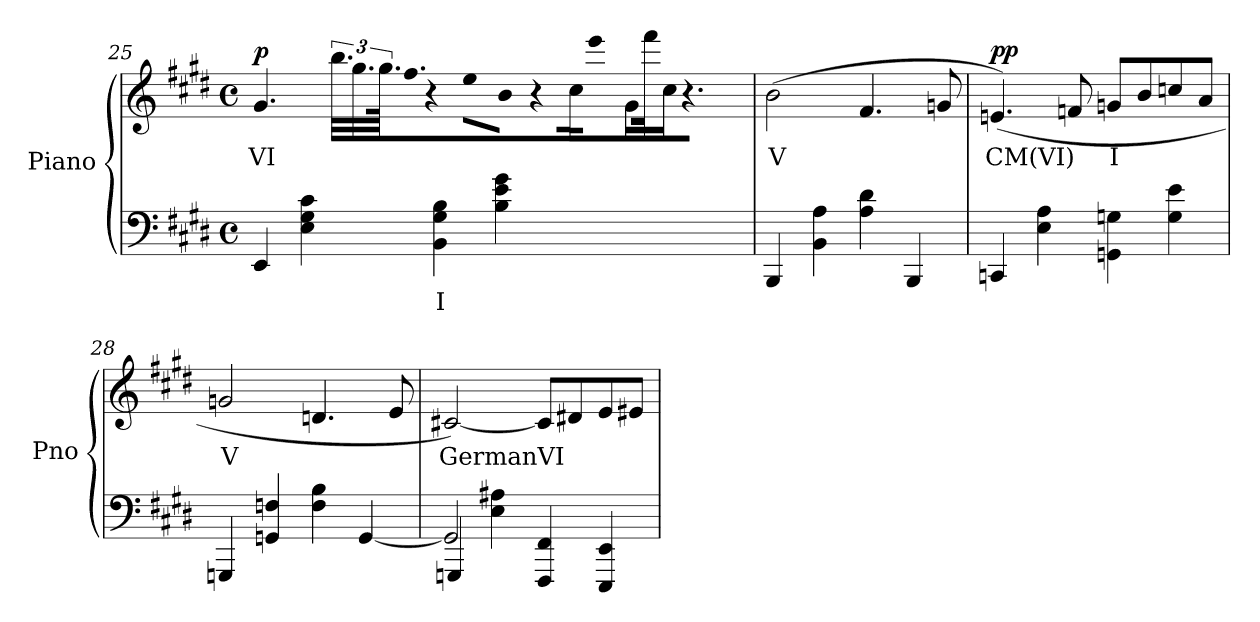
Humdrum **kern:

**kern	**text	**kern	**text	**dynam
*part1	*part1	*part1	*part1	*part1
*staff2	*staff2	*staff1	*staff1	*staff1/2
*I"Piano	*	*	*	*
*I'Pno	*	*	*	*
!!LO:LB:g=z
*clefF4	*	*clefG2	*	*
*k[f#c#g#d#]	*	*k[f#c#g#d#]	*	*
*M4/4	*	*M4/4	*	*
*met(c)	*	*met(c)	*	*
=25	=25	=25	=25	=25
!	!	!	!LO:LY:b	!LO:DY:b
4EE/	.	4.g#/	VI	p
4E\ 4G#\ 4c#\	.	.	.	.
.	.	48.bb\LL	.	.
.	.	48.gg#\	.	.
.	.	96.gg#\	.	.
*	*	*Xtuplet	*	*
!	!	!LO:N:vis=16.	!	!
.	.	30ff#\JJ	.	.
!	!	!LO:N:vis=4.	!	!
.	.	5r	.	.
!	!LO:LY:b	!	!	!
4BB\ 4G#\ 4B\	I	.	.	.
.	.	20ee\LL	.	.
.	.	20b\JJ	.	.
4B\ 4e\ 4g#\	.	.	.	.
!	!	!LO:N:vis=2.	!	!
.	.	8%5r	.	.
192%163ryy	.	.	.	.
.	.	24cc#\LL	.	.
.	.	32eee\	.	.
.	.	24g#\	.	.
.	.	32fff#\	.	.
.	.	24cc#\JJ	.	.
.	.	6.r	.	.
=26	=26	=26	=26	=26
!	!	!	!LO:LY:b	!
4BBB/	.	(<2b\	V	.
4BB\ 4A\	.	.	.	.
4A\ 4d#\	.	4.f#/	.	.
4BBB/	.	.	.	.
.	.	8gn/	.	.
=27	=27	=27	=27	=27
!	!	!	!LO:LY:b	!LO:DY:b
4CCn/	.	(>4.en/)	CM(VI)	pp
4E\ 4A\	.	.	.	.
.	.	8fn/	.	.
!	!	!	!LO:LY:b	!
4GGn\ 4Gn\	.	8gn/L	I	.
.	.	8b/	.	.
4G\ 4e\	.	8ccn/	.	.
.	.	8a/J	.	.
=28	=28	=28	=28	=28
!	!	!	!LO:LY:b	!
4GGGn/	.	2gn/	V	.
4GGn/ 4Fn/	.	.	.	.
4F\ 4B\	.	4.dn/	.	.
[4GG/	.	.	.	.
.	.	8e/	.	.
!!LO:LB:g=z
=29	=29	=29	=29	=29
*^	*	*	*	*
!	!	!	!	!LO:LY:b	!
2GG]	4GGGn/	.	[2c#X/)	GermanVI	.
.	4E\ 4A#X\	.	.	.	.
4FFF#/ 4FF#/	2ryy	.	8c#/L]	.	.
.	.	.	8d#X/	.	.
4EEE/ 4EE/	.	.	8e/	.	.
.	.	.	8e#X/J	.	.
*v	*v	*	*	*	*
=	=	=	=	=
*-	*-	*-	*-	*-
